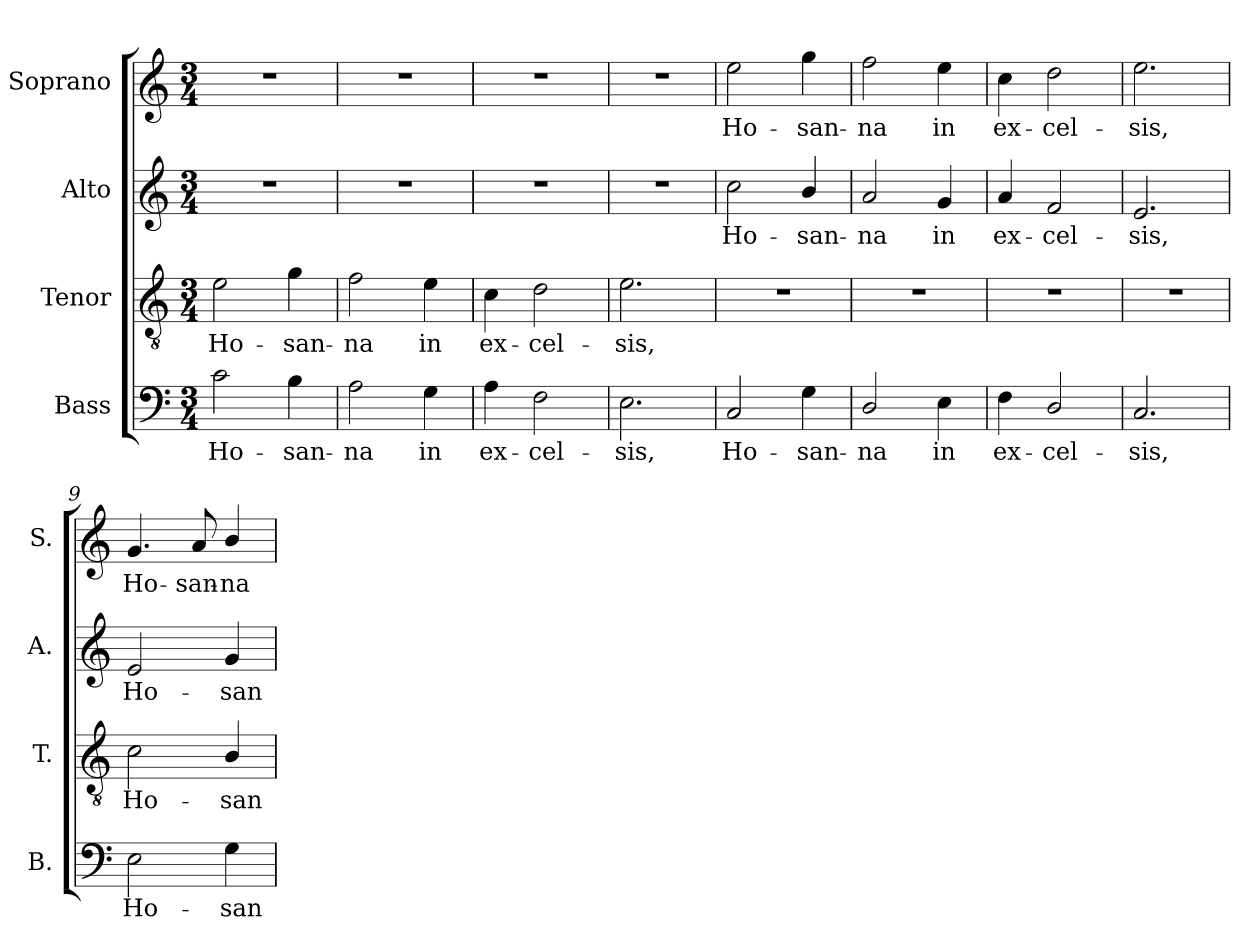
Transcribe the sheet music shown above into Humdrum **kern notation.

**kern	**text	**kern	**text	**kern	**text	**kern	**text
*part4	*part4	*part3	*part3	*part2	*part2	*part1	*part1
*staff4	*staff4	*staff3	*staff3	*staff2	*staff2	*staff1	*staff1
*I"Bass	*	*I"Tenor	*	*I"Alto	*	*I"Soprano	*
*I'B.	*	*I'T.	*	*I'A.	*	*I'S.	*
!!LO:PB:g=z
*clefF4	*	*clefGv2	*	*clefG2	*	*clefG2	*
*	*	*ITrd7c12	*	*	*	*	*
*k[]	*	*k[]	*	*k[]	*	*k[]	*
*C:	*	*C:	*	*C:	*	*C:	*
*M3/4	*	*M3/4	*	*M3/4	*	*M3/4	*
=1	=1	=1	=1	=1	=1	=1	=1
!	!LO:LY:b:color=#000000	!	!	!	!	!	!
!	!	!	!LO:LY:b:color=#000000	!LO:N:vis=1	!	!LO:N:vis=1	!
2ci\	Ho-	2Ei\	Ho-	2.r	.	2.r	.
!	!LO:LY:b:color=#000000	!	!	!	!	!	!
!	!	!	!LO:LY:b:color=#000000	!	!	!	!
4Bi\	-san-	4Gi\	-san-	.	.	.	.
=2	=2	=2	=2	=2	=2	=2	=2
!	!LO:LY:b:color=#000000	!	!	!	!	!	!
!	!	!	!LO:LY:b:color=#000000	!LO:N:vis=1	!	!LO:N:vis=1	!
2Ai\	-na	2Fi\	-na	2.r	.	2.r	.
!	!LO:LY:b:color=#000000	!	!	!	!	!	!
!	!	!	!LO:LY:b:color=#000000	!	!	!	!
4Gi\	in	4Ei\	in	.	.	.	.
=3	=3	=3	=3	=3	=3	=3	=3
!	!LO:LY:b:color=#000000	!	!	!	!	!	!
!	!	!	!LO:LY:b:color=#000000	!LO:N:vis=1	!	!LO:N:vis=1	!
4Ai\	ex-	4Ci\	ex-	2.r	.	2.r	.
!	!LO:LY:b:color=#000000	!	!	!	!	!	!
!	!	!	!LO:LY:b:color=#000000	!	!	!	!
2Fi\	-cel-	2Di\	-cel-	.	.	.	.
=4	=4	=4	=4	=4	=4	=4	=4
!	!LO:LY:b:color=#000000	!	!	!	!	!	!
!	!	!	!LO:LY:b:color=#000000	!LO:N:vis=1	!	!LO:N:vis=1	!
2.Ei\	-sis,	2.Ei\	-sis,	2.r	.	2.r	.
=5	=5	=5	=5	=5	=5	=5	=5
!	!LO:LY:b:color=#000000	!LO:N:vis=1	!	!	!	!	!
!	!	!	!	!	!LO:LY:b:color=#000000	!	!
!	!	!	!	!	!	!	!LO:LY:b:color=#000000
2Ci/	Ho-	2.r	.	2cci\	Ho-	2eei\	Ho-
!	!LO:LY:b:color=#000000	!	!	!	!	!	!
!	!	!	!	!	!LO:LY:b:color=#000000	!	!
!	!	!	!	!	!	!	!LO:LY:b:color=#000000
4Gi\	-san-	.	.	4bi/	-san-	4ggi\	-san-
=6	=6	=6	=6	=6	=6	=6	=6
!	!LO:LY:b:color=#000000	!LO:N:vis=1	!	!	!	!	!
!	!	!	!	!	!LO:LY:b:color=#000000	!	!
!	!	!	!	!	!	!	!LO:LY:b:color=#000000
2Di/	-na	2.r	.	2ai/	-na	2ffi\	-na
!	!LO:LY:b:color=#000000	!	!	!	!	!	!
!	!	!	!	!	!LO:LY:b:color=#000000	!	!
!	!	!	!	!	!	!	!LO:LY:b:color=#000000
4Ei\	in	.	.	4gi/	in	4eei\	in
=7	=7	=7	=7	=7	=7	=7	=7
!	!LO:LY:b:color=#000000	!LO:N:vis=1	!	!	!	!	!
!	!	!	!	!	!LO:LY:b:color=#000000	!	!
!	!	!	!	!	!	!	!LO:LY:b:color=#000000
4Fi\	ex-	2.r	.	4ai/	ex-	4cci\	ex-
!	!LO:LY:b:color=#000000	!	!	!	!	!	!
!	!	!	!	!	!LO:LY:b:color=#000000	!	!
!	!	!	!	!	!	!	!LO:LY:b:color=#000000
2Di/	-cel-	.	.	2fi/	-cel-	2ddi\	-cel-
=8	=8	=8	=8	=8	=8	=8	=8
!	!LO:LY:b:color=#000000	!LO:N:vis=1	!	!	!	!	!
!	!	!	!	!	!LO:LY:b:color=#000000	!	!
!	!	!	!	!	!	!	!LO:LY:b:color=#000000
2.Ci/	-sis,	2.r	.	2.ei/	-sis,	2.eei\	-sis,
=9	=9	=9	=9	=9	=9	=9	=9
!	!LO:LY:b:color=#000000	!	!	!	!	!	!
!	!	!	!LO:LY:b:color=#000000	!	!	!	!
!	!	!	!	!	!LO:LY:b:color=#000000	!	!
!	!	!	!	!	!	!	!LO:LY:b:color=#000000
2Ei\	Ho-	2Ci\	Ho-	2ei/	Ho-	4.gi/	Ho-
!	!	!	!	!	!	!	!LO:LY:b:color=#000000
.	.	.	.	.	.	8ai/	-san-
!	!LO:LY:b:color=#000000	!	!	!	!	!	!
!	!	!	!LO:LY:b:color=#000000	!	!	!	!
!	!	!	!	!	!LO:LY:b:color=#000000	!	!
!	!	!	!	!	!	!	!LO:LY:b:color=#000000
4Gi\	-san-	4BBi/	-san-	4gi/	-san-	4bi/	-na
=	=	=	=	=	=	=	=
*-	*-	*-	*-	*-	*-	*-	*-
